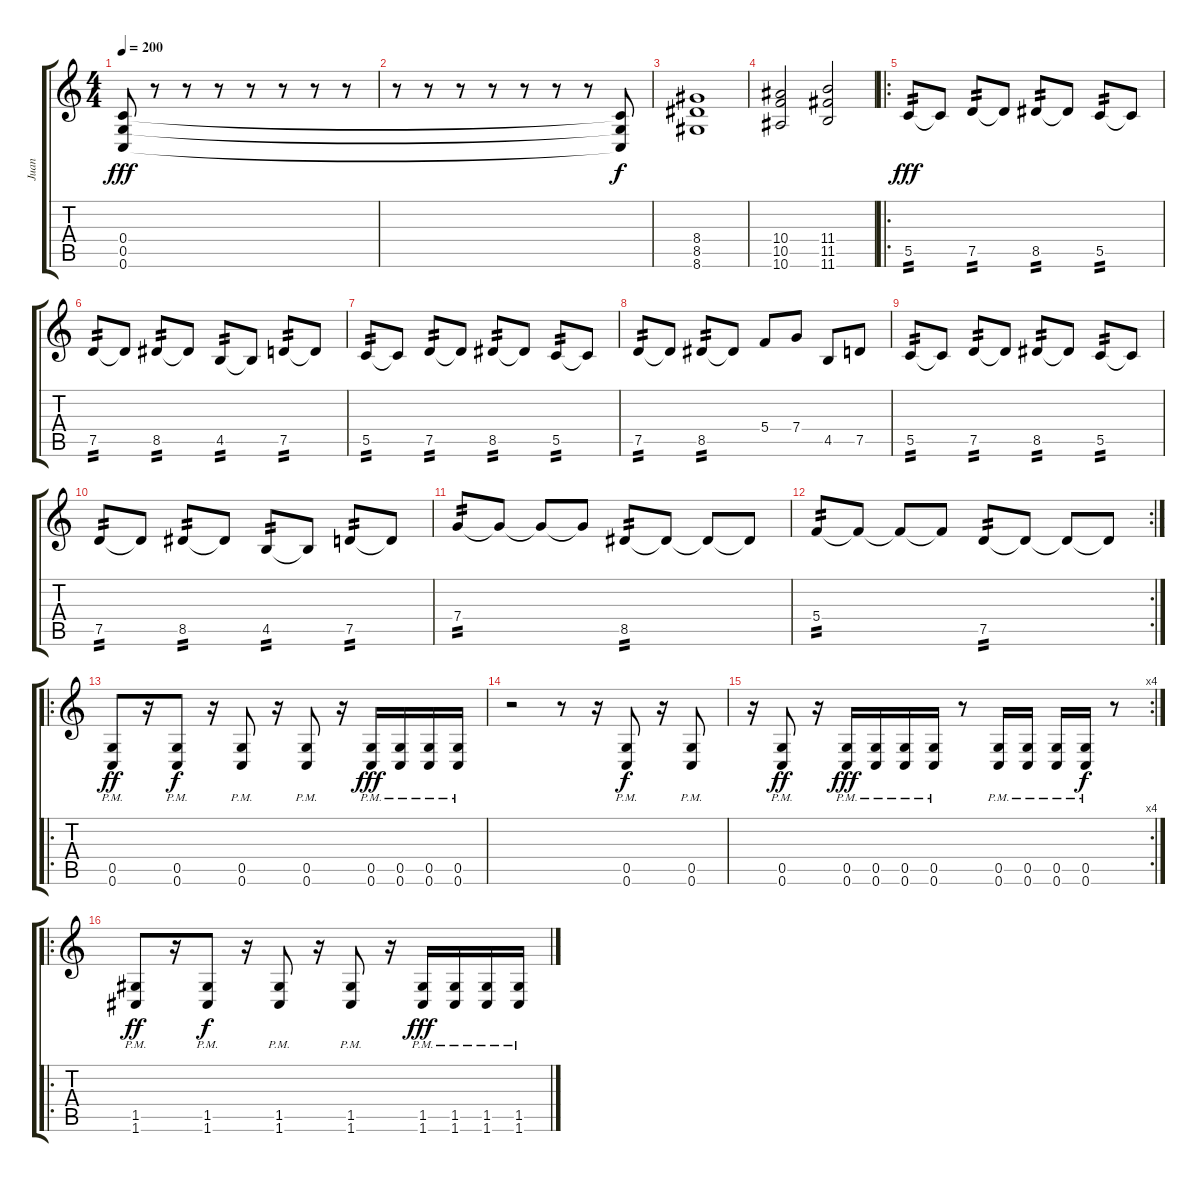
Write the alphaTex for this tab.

\track ("Juan" "Juan") {instrument distortionguitar}
\staff {score tabs}
\tuning (D4 A3 F3 C3 G2 C2) {hide}
\ts (4 4)
\tempo 200
\clef g2
\ks c
(0.4 0.5 0.6).8{dy fff} r.8 r.8 r.8 r.8 r.8 r.8 r.8 |
r.8 r.8 r.8 r.8 r.8 r.8 r.8 (0.4{t} 0.5{t} 0.6{t}).8{dy f} |
(8.4 8.5 8.6).1 |
(10.4 10.5 10.6).2 (11.4 11.5 11.6).2 |
\ro
5.5.8{tp 2 dy fff} 5.5{t}.8 7.5.8{tp 2} 7.5{t}.8 8.5.8{tp 2} 8.5{t}.8 5.5.8{tp 2} 5.5{t}.8 |
7.5.8{tp 2} 7.5{t}.8 8.5.8{tp 2} 8.5{t}.8 4.5.8{tp 2} 4.5{t}.8 7.5.8{tp 2} 7.5{t}.8 |
5.5.8{tp 2} 5.5{t}.8 7.5.8{tp 2} 7.5{t}.8 8.5.8{tp 2} 8.5{t}.8 5.5.8{tp 2} 5.5{t}.8 |
7.5.8{tp 2} 7.5{t}.8 8.5.8{tp 2} 8.5{t}.8 5.4.8 7.4.8 4.5.8 7.5.8 |
5.5.8{tp 2} 5.5{t}.8 7.5.8{tp 2} 7.5{t}.8 8.5.8{tp 2} 8.5{t}.8 5.5.8{tp 2} 5.5{t}.8 |
7.5.8{tp 2} 7.5{t}.8 8.5.8{tp 2} 8.5{t}.8 4.5.8{tp 2} 4.5{t}.8 7.5.8{tp 2} 7.5{t}.8 |
7.4.8{tp 2} 7.4{t}.8 7.4{t}.8 7.4{t}.8 8.5.8{tp 2} 8.5{t}.8 8.5{t}.8 8.5{t}.8 |
\rc 2
5.4.8{tp 2} 5.4{t}.8 5.4{t}.8 5.4{t}.8 7.5.8{tp 2} 7.5{t}.8 7.5{t}.8 7.5{t}.8 |
\ro
(0.5{pm} 0.6).8{dy ff} r.16 (0.5{pm} 0.6).8{dy f} r.16 (0.5{pm} 0.6).8 r.16 (0.5{pm} 0.6).8 r.16 (0.5{pm} 0.6{pm}).16{dy fff} (0.5{pm} 0.6{pm}).16 (0.5{pm} 0.6{pm}).16 (0.5{pm} 0.6{pm}).16 |
r.2 r.8 r.16 (0.5{pm} 0.6).8{dy f} r.16 (0.5{pm} 0.6).8 |
\rc 4
r.16 (0.5{pm} 0.6).8{dy ff} r.16 (0.5{pm} 0.6{pm}).16{dy fff} (0.5{pm} 0.6{pm}).16 (0.5{pm} 0.6{pm}).16 (0.5{pm} 0.6{pm}).16 r.8 (0.5{pm} 0.6{pm}).16 (0.5{pm} 0.6{pm}).16 (0.5{pm} 0.6{pm}).16 (0.5{pm} 0.6{pm}).16{dy f} r.8 |
\ro
(1.5{pm} 1.6).8{dy ff} r.16 (1.5{pm} 1.6).8{dy f} r.16 (1.5{pm} 1.6).8 r.16 (1.5{pm} 1.6).8 r.16 (1.5{pm} 1.6{pm}).16{dy fff} (1.5{pm} 1.6{pm}).16 (1.5{pm} 1.6{pm}).16 (1.5{pm} 1.6{pm}).16
